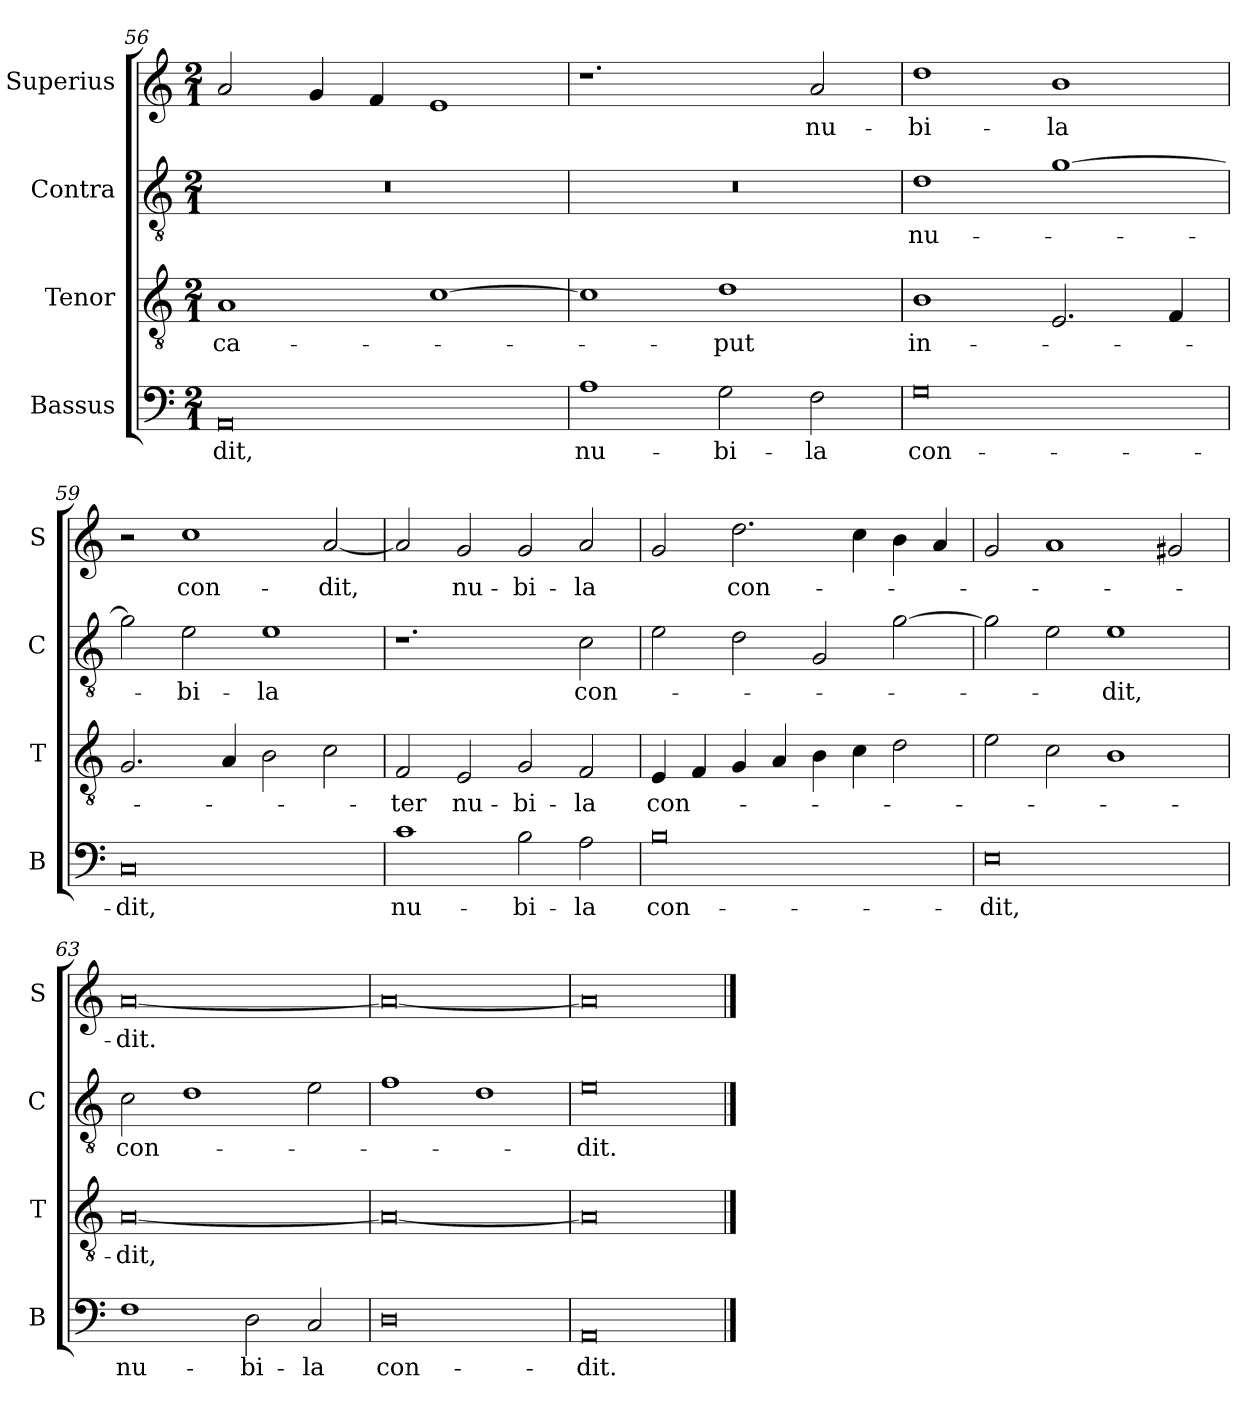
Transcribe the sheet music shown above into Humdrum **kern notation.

**kern	**text	**kern	**text	**kern	**text	**kern	**text
*part4	*part4	*part3	*part3	*part2	*part2	*part1	*part1
*staff4	*staff4	*staff3	*staff3	*staff2	*staff2	*staff1	*staff1
*I"Bassus	*	*I"Tenor	*	*I"Contra	*	*I"Superius	*
*I'B	*	*I'T	*	*I'C	*	*I'S	*
*clefF4	*	*clefGv2	*	*clefGv2	*	*clefG2	*
*k[]	*	*k[]	*	*k[]	*	*k[]	*
*M2/1	*	*M2/1	*	*M2/1	*	*M2/1	*
=56	=56	=56	=56	=56	=56	=56	=56
0AA	-dit,	1A	ca-	0r	.	2a/	.
.	.	.	.	.	.	4g/	.
.	.	.	.	.	.	4f/	.
.	.	[1c	.	.	.	1e	.
=57	=57	=57	=57	=57	=57	=57	=57
1A	nu-	1c]	.	0r	.	1.r	.
2G\	-bi-	1d	-put	.	.	.	.
2F\	-la	.	.	.	.	2a/	nu-
=58	=58	=58	=58	=58	=58	=58	=58
0G	con-	1B	in-	1d	nu-	1dd	-bi-
.	.	2.E/	.	[1g	.	1b	-la
.	.	4F/	.	.	.	.	.
=59	=59	=59	=59	=59	=59	=59	=59
0C	-dit,	2.G/	.	2g\]	.	2r	.
.	.	.	.	2e\	-bi-	1cc	con-
.	.	4A/	.	.	.	.	.
.	.	2B\	.	1e	-la	.	.
.	.	2c\	.	.	.	[2a/	-dit,
=60	=60	=60	=60	=60	=60	=60	=60
1c	nu-	2F/	-ter	1.r	.	2a/]	.
.	.	2E/	nu-	.	.	2g/	nu-
2B\	-bi-	2G/	-bi-	.	.	2g/	-bi-
2A\	-la	2F/	-la	2c\	con-	2a/	-la
=61	=61	=61	=61	=61	=61	=61	=61
0B	con-	4E/	con-	2e\	.	2g/	.
.	.	4F/	.	.	.	.	.
.	.	4G/	.	2d\	.	2.dd\	con-
.	.	4A/	.	.	.	.	.
.	.	4B\	.	2G/	.	.	.
.	.	4c\	.	.	.	4cc\	.
.	.	2d\	.	[2g\	.	4b\	.
.	.	.	.	.	.	4a/	.
=62	=62	=62	=62	=62	=62	=62	=62
0E	-dit,	2e\	.	2g\]	.	2g/	.
.	.	2c\	.	2e\	.	1a	.
.	.	1B	.	1e	-dit,	.	.
.	.	.	.	.	.	2g#X/	.
=63	=63	=63	=63	=63	=63	=63	=63
1F	nu-	[0A	-dit,	2c\	con-	[0a	-dit.
.	.	.	.	1d	.	.	.
2D\	-bi-	.	.	.	.	.	.
2C/	-la	.	.	2e\	.	.	.
=64	=64	=64	=64	=64	=64	=64	=64
0D	con-	0A_	.	1f	.	0a_	.
.	.	.	.	1d	.	.	.
=65	=65	=65	=65	=65	=65	=65	=65
0AA	-dit.	0A]	.	0e	-dit.	0a]	.
==	==	==	==	==	==	==	==
*-	*-	*-	*-	*-	*-	*-	*-
